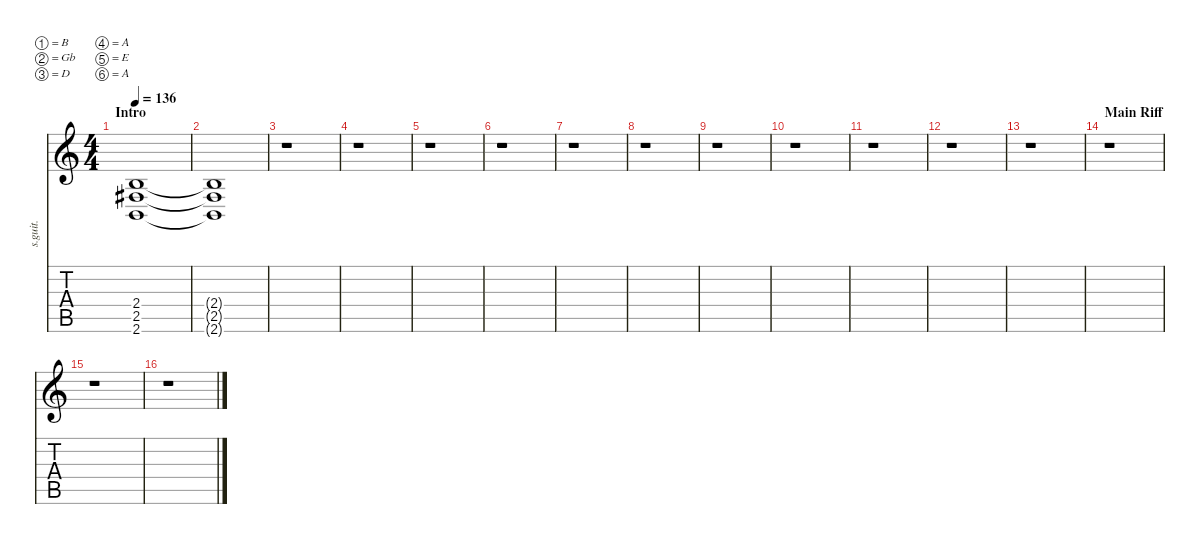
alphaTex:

\defaultSystemsLayout 4
\hideDynamics
\bracketExtendMode nobrackets
\track ("Mick Thomson Backing" "s.guit.") {instrument distortionguitar}
\staff {score tabs}
\tuning (B3 Gb3 D3 A2 E2 A1)
\ts (4 4)
\beaming (8 2 2 2 2)
\section ("" "Intro")
\tempo 136
\clef g2
\ks c
(2.6 2.5{acc #} 2.4).1{lyrics (0 "") lyrics (1 "") lyrics (2 "") lyrics (3 "") lyrics (4 "") dy f instrument distortionguitar} |
(2.4{t} 2.5{t acc #} 2.6{t}).1{lyrics (0 "") lyrics (1 "") lyrics (2 "") lyrics (3 "") lyrics (4 "")} |
r.1 |
r.1 |
r.1 |
r.1 |
r.1 |
r.1 |
r.1 |
r.1 |
r.1 |
r.1 |
r.1 |
\section ("" "Main Riff")
r.1 |
r.1 |
r.1
